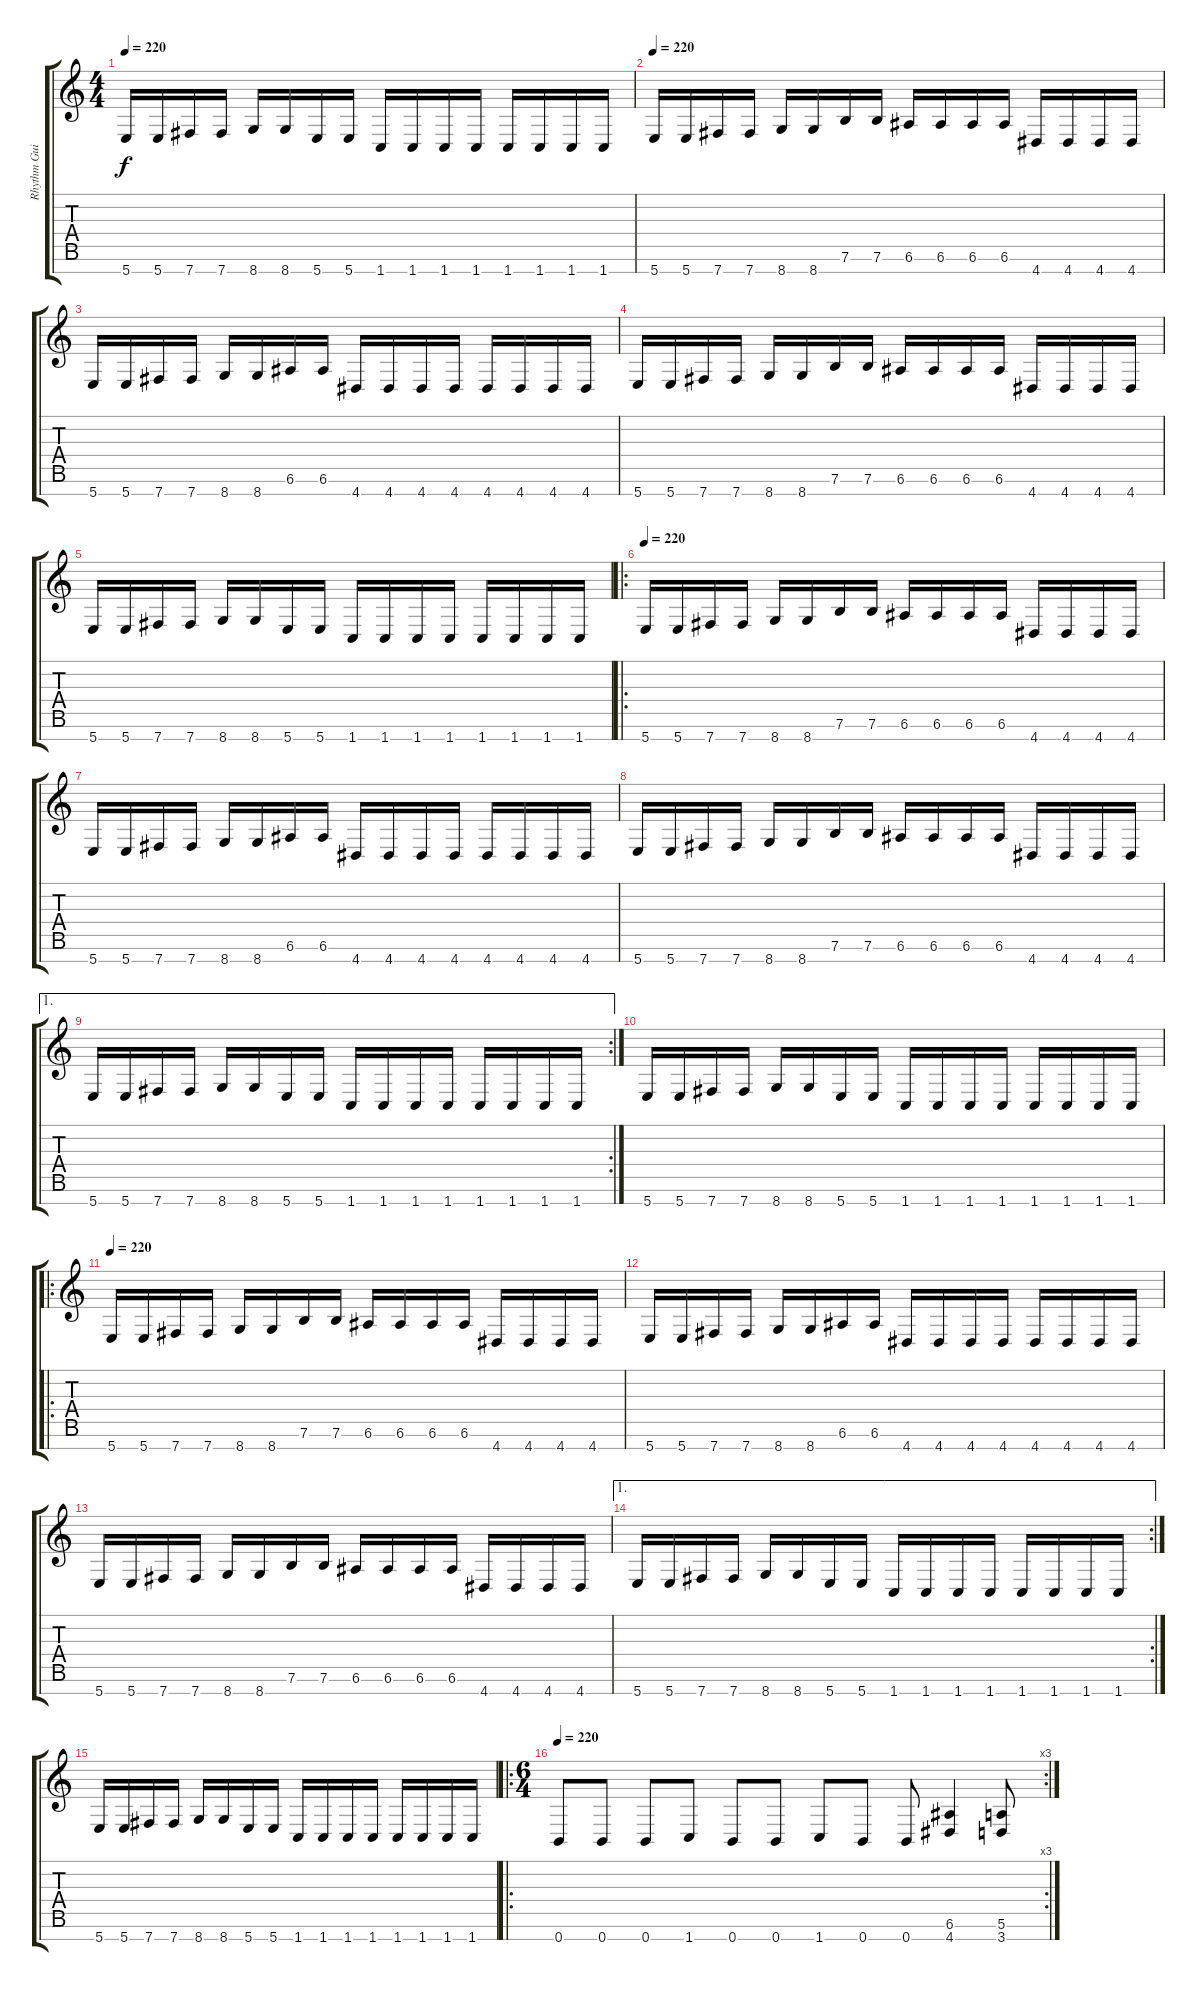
\track ("Rhythm Guitar" "Rhythm Gui") {instrument distortionguitar}
\staff {score tabs}
\tuning (E4 B3 G3 D3 A2 E2 B1) {hide}
\ts (4 4)
\tempo 220
\clef g2
\ks c
5.7.16{dy f} 5.7.16 7.7.16 7.7.16 8.7.16 8.7.16 5.7.16 5.7.16 1.7.16 1.7.16 1.7.16 1.7.16 1.7.16 1.7.16 1.7.16 1.7.16 |
\tempo 220
5.7.16 5.7.16 7.7.16 7.7.16 8.7.16 8.7.16 7.6.16 7.6.16 6.6.16 6.6.16 6.6.16 6.6.16 4.7.16 4.7.16 4.7.16 4.7.16 |
5.7.16 5.7.16 7.7.16 7.7.16 8.7.16 8.7.16 6.6.16 6.6.16 4.7.16 4.7.16 4.7.16 4.7.16 4.7.16 4.7.16 4.7.16 4.7.16 |
5.7.16 5.7.16 7.7.16 7.7.16 8.7.16 8.7.16 7.6.16 7.6.16 6.6.16 6.6.16 6.6.16 6.6.16 4.7.16 4.7.16 4.7.16 4.7.16 |
5.7.16 5.7.16 7.7.16 7.7.16 8.7.16 8.7.16 5.7.16 5.7.16 1.7.16 1.7.16 1.7.16 1.7.16 1.7.16 1.7.16 1.7.16 1.7.16 |
\ro
\tempo 220
5.7.16 5.7.16 7.7.16 7.7.16 8.7.16 8.7.16 7.6.16 7.6.16 6.6.16 6.6.16 6.6.16 6.6.16 4.7.16 4.7.16 4.7.16 4.7.16 |
5.7.16 5.7.16 7.7.16 7.7.16 8.7.16 8.7.16 6.6.16 6.6.16 4.7.16 4.7.16 4.7.16 4.7.16 4.7.16 4.7.16 4.7.16 4.7.16 |
5.7.16 5.7.16 7.7.16 7.7.16 8.7.16 8.7.16 7.6.16 7.6.16 6.6.16 6.6.16 6.6.16 6.6.16 4.7.16 4.7.16 4.7.16 4.7.16 |
\ae 1
\rc 2
5.7.16 5.7.16 7.7.16 7.7.16 8.7.16 8.7.16 5.7.16 5.7.16 1.7.16 1.7.16 1.7.16 1.7.16 1.7.16 1.7.16 1.7.16 1.7.16 |
5.7.16 5.7.16 7.7.16 7.7.16 8.7.16 8.7.16 5.7.16 5.7.16 1.7.16 1.7.16 1.7.16 1.7.16 1.7.16 1.7.16 1.7.16 1.7.16 |
\ro
\tempo 220
5.7.16 5.7.16 7.7.16 7.7.16 8.7.16 8.7.16 7.6.16 7.6.16 6.6.16 6.6.16 6.6.16 6.6.16 4.7.16 4.7.16 4.7.16 4.7.16 |
5.7.16 5.7.16 7.7.16 7.7.16 8.7.16 8.7.16 6.6.16 6.6.16 4.7.16 4.7.16 4.7.16 4.7.16 4.7.16 4.7.16 4.7.16 4.7.16 |
5.7.16 5.7.16 7.7.16 7.7.16 8.7.16 8.7.16 7.6.16 7.6.16 6.6.16 6.6.16 6.6.16 6.6.16 4.7.16 4.7.16 4.7.16 4.7.16 |
\ae 1
\rc 2
5.7.16 5.7.16 7.7.16 7.7.16 8.7.16 8.7.16 5.7.16 5.7.16 1.7.16 1.7.16 1.7.16 1.7.16 1.7.16 1.7.16 1.7.16 1.7.16 |
5.7.16 5.7.16 7.7.16 7.7.16 8.7.16 8.7.16 5.7.16 5.7.16 1.7.16 1.7.16 1.7.16 1.7.16 1.7.16 1.7.16 1.7.16 1.7.16 |
\ro
\rc 3
\ts (6 4)
\tempo 220
0.7.8 0.7.8 0.7.8 1.7.8 0.7.8 0.7.8 1.7.8 0.7.8 0.7.8 (6.6 4.7).4 (5.6 3.7).8
